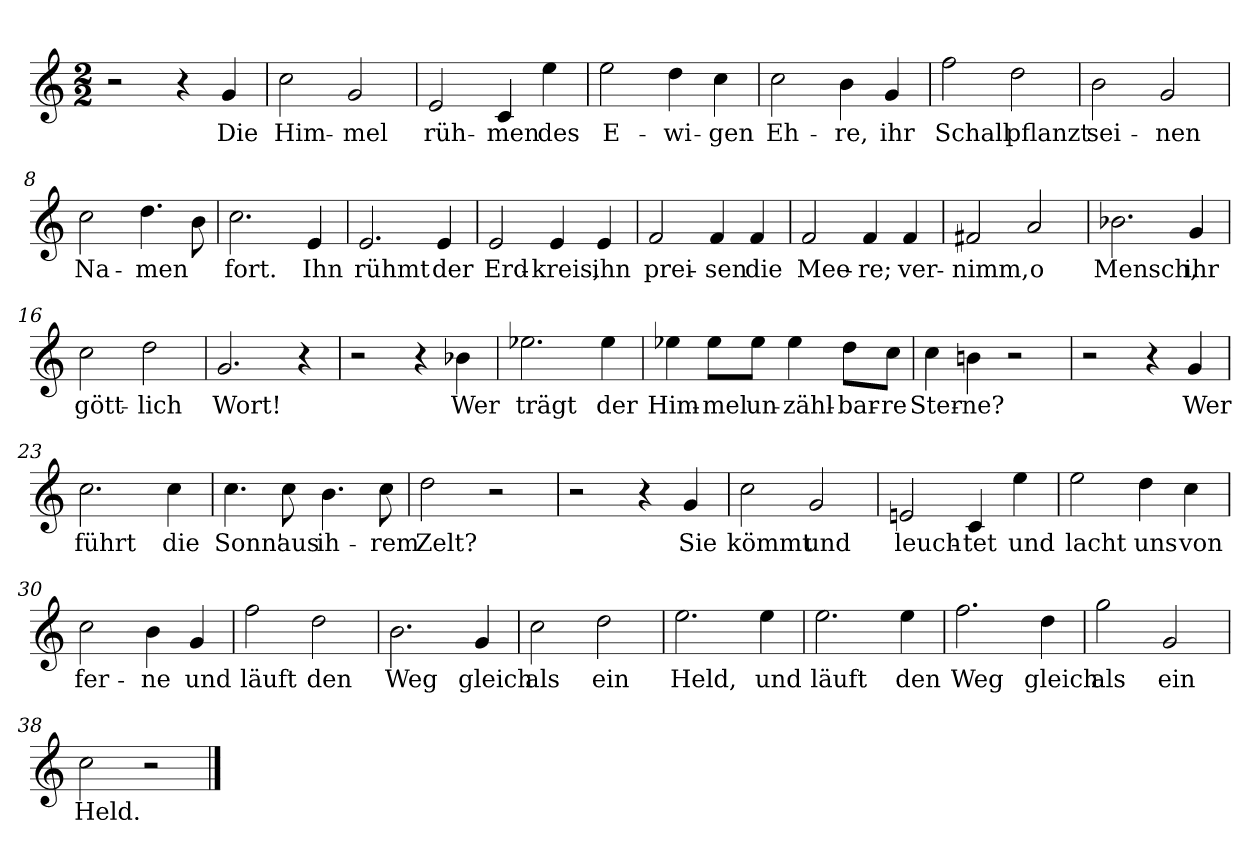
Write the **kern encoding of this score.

**kern	**text
*part1	*part1
*staff1	*staff1
*clefG2	*
*k[]	*
*M2/2	*
=1	=1
2r	.
4r	.
!	!LO:LY:b
4g/	Die
=2	=2
!	!LO:LY:b
2cc\	Him-
!	!LO:LY:b
2g/	-mel
=3	=3
!	!LO:LY:b
2e/	rüh-
!	!LO:LY:b
4c/	-men
!	!LO:LY:b
4ee\	des
=4	=4
!	!LO:LY:b
2ee\	E-
!	!LO:LY:b
4dd\	-wi-
!	!LO:LY:b
4cc\	-gen
=5	=5
!	!LO:LY:b
2cc\	Eh-
!	!LO:LY:b
4b\	-re,
!	!LO:LY:b
4g/	ihr
=6	=6
!	!LO:LY:b
2ff\	Schall
!	!LO:LY:b
2dd\	pflanzt
=7	=7
!	!LO:LY:b
2b\	sei-
!	!LO:LY:b
2g/	-nen
=8	=8
!	!LO:LY:b
2cc\	Na-
!	!LO:LY:b
4.dd\	-men
8b\	.
=9	=9
!	!LO:LY:b
2.cc\	fort.
!	!LO:LY:b
4e/	Ihn
=10	=10
!	!LO:LY:b
2.e/	rühmt
!	!LO:LY:b
4e/	der
!!LO:LB:g=z
=11	=11
!	!LO:LY:b
2e/	Erd-
!	!LO:LY:b
4e/	-kreis,
!	!LO:LY:b
4e/	ihn
=12	=12
!	!LO:LY:b
2f/	prei-
!	!LO:LY:b
4f/	-sen
!	!LO:LY:b
4f/	die
=13	=13
!	!LO:LY:b
2f/	Mee-
!	!LO:LY:b
4f/	-re;
!	!LO:LY:b
4f/	ver-
=14	=14
!	!LO:LY:b
2f#X/	-nimm,
!	!LO:LY:b
2a/	o
=15	=15
!	!LO:LY:b
2.b-X\	Mensch,
!	!LO:LY:b
4g/	ihr
=16	=16
!	!LO:LY:b
2cc\	gött-
!	!LO:LY:b
2dd\	-lich
=17	=17
!	!LO:LY:b
2.g/	Wort!
4r	.
=18	=18
2r	.
4r	.
!	!LO:LY:b
4b-X\	Wer
=19	=19
!	!LO:LY:b
2.ee-X\	trägt
!	!LO:LY:b
4ee-\	der
!!LO:LB:g=z
=20	=20
!	!LO:LY:b
4ee-X\	Him-
!	!LO:LY:b
8ee-\L	-mel
!	!LO:LY:b
8ee-\J	un-
!	!LO:LY:b
4ee-\	-zähl-
!	!LO:LY:b
8dd\L	-bar-
!	!LO:LY:b
8cc\J	-re
=21	=21
!	!LO:LY:b
4cc\	Ster-
!	!LO:LY:b
4bn\	-ne?
2r	.
=22	=22
2r	.
4r	.
!	!LO:LY:b
4g/	Wer
=23	=23
!	!LO:LY:b
2.cc\	führt
!	!LO:LY:b
4cc\	die
=24	=24
!	!LO:LY:b
4.cc\	Sonn'
!	!LO:LY:b
8cc\	aus
!	!LO:LY:b
4.b\	ih-
!	!LO:LY:b
8cc\	-rem
=25	=25
!	!LO:LY:b
2dd\	Zelt?
2r	.
=26	=26
2r	.
4r	.
!	!LO:LY:b
4g/	Sie
=27	=27
!	!LO:LY:b
2cc\	kömmt
!	!LO:LY:b
2g/	und
=28	=28
!	!LO:LY:b
2en/	leuch-
!	!LO:LY:b
4c/	-tet
!	!LO:LY:b
4ee\	und
!!LO:LB:g=z
=29	=29
!	!LO:LY:b
2ee\	lacht
!	!LO:LY:b
4dd\	uns
!	!LO:LY:b
4cc\	von
=30	=30
!	!LO:LY:b
2cc\	fer-
!	!LO:LY:b
4b\	-ne
!	!LO:LY:b
4g/	und
=31	=31
!	!LO:LY:b
2ff\	läuft
!	!LO:LY:b
2dd\	den
=32	=32
!	!LO:LY:b
2.b\	Weg
!	!LO:LY:b
4g/	gleich
=33	=33
!	!LO:LY:b
2cc\	als
!	!LO:LY:b
2dd\	ein
=34	=34
!	!LO:LY:b
2.ee\	Held,
!	!LO:LY:b
4ee\	und
=35	=35
!	!LO:LY:b
2.ee\	läuft
!	!LO:LY:b
4ee\	den
=36	=36
!	!LO:LY:b
2.ff\	Weg
!	!LO:LY:b
4dd\	gleich
=37	=37
!	!LO:LY:b
2gg\	als
!	!LO:LY:b
2g/	ein
=38	=38
!	!LO:LY:b
2cc\	Held.
2r	.
==	==
*-	*-
